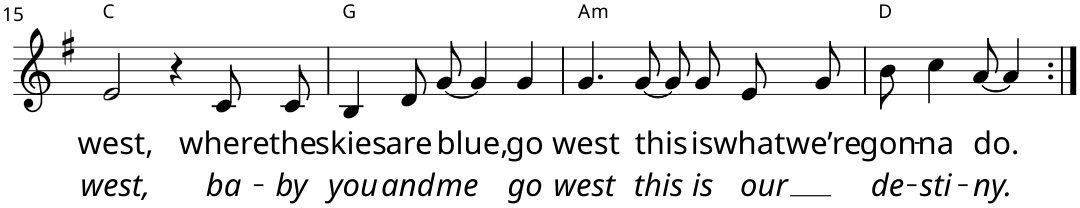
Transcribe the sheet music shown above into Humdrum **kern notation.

**kern	**text	**text	**harte
*part1	*part1	*part1	*part1
*staff1	*staff1	*staff1	*
*I"P1	*	*	*
!!LO:PB:g=z
*clefG2	*	*	*
*k[f#]	*	*	*
*G:	*	*	*
*M4/4	*	*	*
=15	=15	=15	=15
!	!LO:LY:b	!LO:LY:b	!
2e/	west,	west,	C:maj
4r	.	.	.
!	!LO:LY:b	!LO:LY:b	!
8c/L	where	ba-	.
!	!LO:LY:b	!LO:LY:b	!
8c/J	the	-by	.
=16	=16	=16	=16
!	!LO:LY:b	!LO:LY:b	!
4B/	skies	you	G:maj
!	!LO:LY:b	!LO:LY:b	!
8d/L	are	and	.
!	!LO:LY:b	!LO:LY:b	!
[8g/J	blue,	me	.
4g/]	.	.	.
!	!LO:LY:b	!LO:LY:b	!
4g/	go	go	.
=17	=17	=17	=17
!	!LO:LY:b	!LO:LY:b	!LO:H:kt=m
4.g/	west	west	A:min
!	!LO:LY:b	!LO:LY:b	!
[8g/	this	this	.
8g/L]	.	.	.
!	!LO:LY:b	!LO:LY:b	!
8g/J	is	is	.
!	!LO:LY:b	!LO:LY:b	!
8e/L	what	our	.
!	!LO:LY:b	!	!
8g/J	we’re	.	.
=18	=18	=18	=18
!	!LO:LY:b	!LO:LY:b	!
8b\	gon-	de-	D:maj
!	!LO:LY:b	!LO:LY:b	!
4cc\	-na	-sti-	.
!	!LO:LY:b	!LO:LY:b	!
[8a/	do.	-ny.	.
4a/]	.	.	.
=:|!	=:|!	=:|!	=:|!
*-	*-	*-	*-
